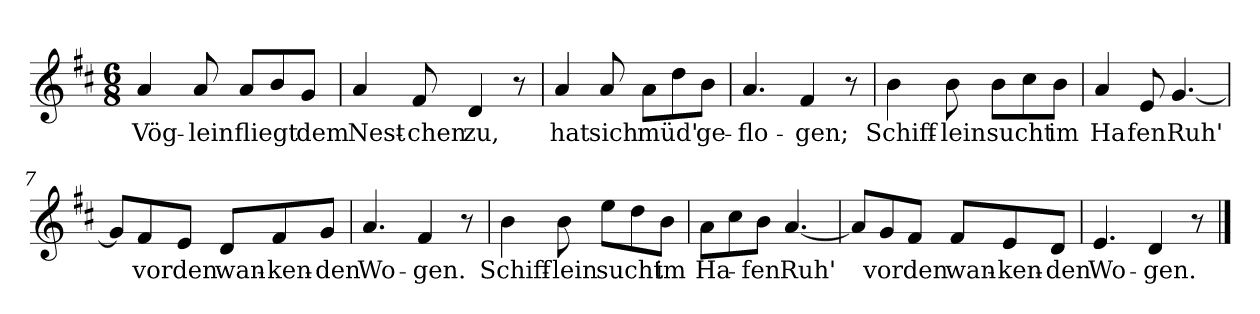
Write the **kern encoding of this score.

**kern	**text
*part1	*part1
*staff1	*staff1
*clefG2	*
*k[f#c#]	*
*M6/8	*
=1	=1
!	!LO:LY:b
4a/	Vög-
!	!LO:LY:b
8a/	-lein
!	!LO:LY:b
8a/L	fliegt
8b/	.
!	!LO:LY:b
8g/J	dem
=2	=2
!	!LO:LY:b
4a/	Nest-
!	!LO:LY:b
8f#/	-chen
!	!LO:LY:b
4d/	zu,
8r	.
=3	=3
!	!LO:LY:b
4a/	hat
!	!LO:LY:b
8a/	sich
!	!LO:LY:b
8a\L	müd'
8dd\	.
!	!LO:LY:b
8b\J	ge-
=4	=4
!	!LO:LY:b
4.a/	-flo-
!	!LO:LY:b
4f#/	-gen;
8r	.
=5	=5
!	!LO:LY:b
4b\	Schiff-
!	!LO:LY:b
8b\	-lein
!	!LO:LY:b
8b\L	sucht
8cc#\	.
!	!LO:LY:b
8b\J	im
=6	=6
!	!LO:LY:b
4a/	Ha
!	!LO:LY:b
8e/	-fen
!	!LO:LY:b
[4.g/	Ruh'
!!LO:LB:g=z
=7	=7
8g/L]	.
!	!LO:LY:b
8f#/	vor
!	!LO:LY:b
8e/J	den
!	!LO:LY:b
8d/L	wan-
!	!LO:LY:b
8f#/	-ken-
!	!LO:LY:b
8g/J	-den
=8	=8
!	!LO:LY:b
4.a/	Wo-
!	!LO:LY:b
4f#/	-gen.
8r	.
=9	=9
!	!LO:LY:b
4b\	Schiff-
!	!LO:LY:b
8b\	-lein
!	!LO:LY:b
8ee\L	sucht
8dd\	.
!	!LO:LY:b
8b\J	im
=10	=10
!	!LO:LY:b
8a\L	Ha-
8cc#\	.
!	!LO:LY:b
8b\J	-fen
!	!LO:LY:b
[4.a/	Ruh'
=11	=11
8a/L]	.
!	!LO:LY:b
8g/	vor
!	!LO:LY:b
8f#/J	den
!	!LO:LY:b
8f#/L	wan-
!	!LO:LY:b
8e/	-ken-
!	!LO:LY:b
8d/J	-den
=12	=12
!	!LO:LY:b
4.e/	Wo-
!	!LO:LY:b
4d/	-gen.
8r	.
==	==
*-	*-
